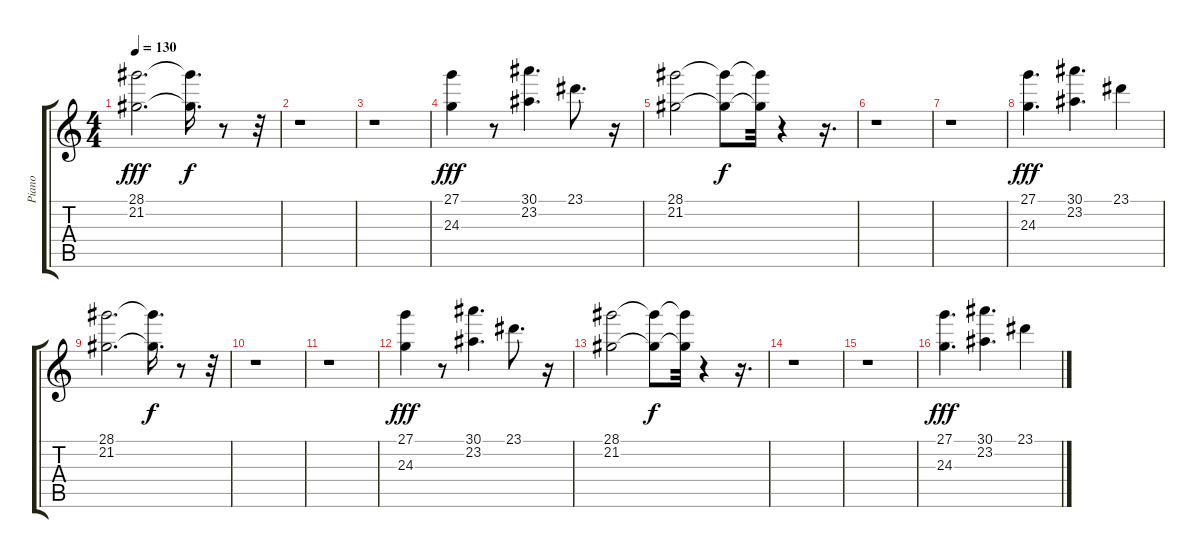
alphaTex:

\track ("Piano" "Piano") {instrument electricpiano2}
\staff {score tabs}
\tuning (E4 B3 G3 D3 A2 E2) {hide}
\ts (4 4)
\tempo 130
\clef g2
\ks c
(28.1 21.2).2{d dy fff} (28.1{t} 21.2{t}).16{d dy f} r.8 r.32 |
r.1 |
r.1 |
(27.1 24.3).4{dy fff} r.8 (30.1 23.2).4{d} 23.1.8{d} r.16 |
(28.1 21.2).2 (28.1{t} 21.2{t}).8{dy f} (28.1{t} 21.2{t}).32 r.4 r.16{d} |
r.1 |
r.1 |
(27.1 24.3).4{d dy fff} (30.1 23.2).4{d} 23.1.4 |
(28.1 21.2).2{d} (28.1{t} 21.2{t}).16{d dy f} r.8 r.32 |
r.1 |
r.1 |
(27.1 24.3).4{dy fff} r.8 (30.1 23.2).4{d} 23.1.8{d} r.16 |
(28.1 21.2).2 (28.1{t} 21.2{t}).8{dy f} (28.1{t} 21.2{t}).32 r.4 r.16{d} |
r.1 |
r.1 |
(27.1 24.3).4{d dy fff} (30.1 23.2).4{d} 23.1.4
